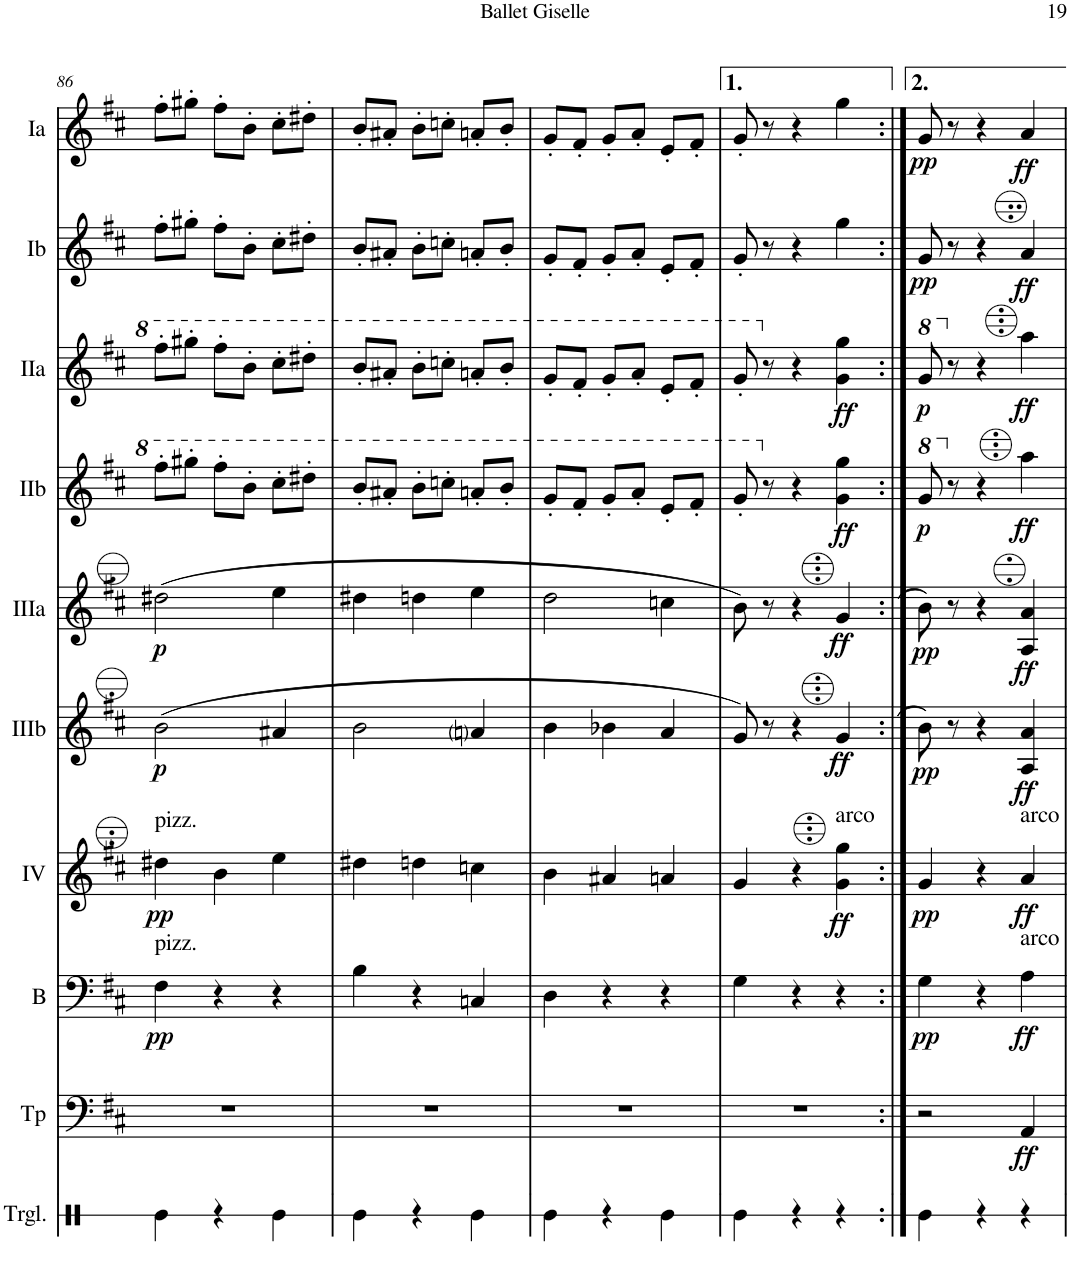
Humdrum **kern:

**kern	**kern	**dynam	**kern	**dynam	**kern	**dynam	**kern	**dynam	**kern	**dynam	**kern	**dynam	**kern	**dynam	**kern	**dynam	**kern	**dynam
*part10	*part9	*part9	*part8	*part8	*part7	*part7	*part6	*part6	*part5	*part5	*part4	*part4	*part3	*part3	*part2	*part2	*part1	*part1
*staff10	*staff9	*staff9	*staff8	*staff8	*staff7	*staff7	*staff6	*staff6	*staff5	*staff5	*staff4	*staff4	*staff3	*staff3	*staff2	*staff2	*staff1	*staff1
*I"Triangle	*I"Timp.	*	*I"Bass	*	*I"Acc. 4	*	*I"Acc. 3b	*	*I"Acc. 3a	*	*I"Acc. 2b	*	*I"Acc. 2a	*	*I"Acc. 1b	*	*I"Acc. 1a	*
*I'Trgl.	*I'Tp	*	*I'B	*	*	*	*	*	*	*	*	*	*	*	*	*	*	*
!!LO:PB:g=z
*clefX	*clefF4	*	*clefF4	*	*clefG2	*	*clefG2	*	*clefG2	*	*clefG2	*	*clefG2	*	*clefG2	*	*clefG2	*
*	*	*	*Trd7c12	*	*Trd7c12	*	*Trd7c12	*	*Trd7c12	*	*	*	*	*	*	*	*	*
*k[]	*k[f#c#]	*	*k[f#c#]	*	*k[f#c#]	*	*k[f#c#]	*	*k[f#c#]	*	*k[f#c#]	*	*k[f#c#]	*	*k[f#c#]	*	*k[f#c#]	*
*M3/4	*M3/4	*	*M3/4	*	*M3/4	*	*M3/4	*	*M3/4	*	*M3/4	*	*M3/4	*	*M3/4	*	*M3/4	*
=86	=86	=86	=86	=86	=86	=86	=86	=86	=86	=86	=86	=86	=86	=86	=86	=86	=86	=86
!	!	!	!	!	!LO:TX:a:t=pizz.	!	!	!	!	!	!	!	!	!	!	!	!	!
!	!	!	!LO:TX:a:t=pizz.	!	!	!	!	!	!	!	!	!	!	!	!	!	!	!
!	!	!	!	!LO:DY:b	!	!LO:DY:b	!	!LO:DY:b	!	!LO:DY:b	!	!	!	!	!	!	!	!
4Re\	2.r	.	4F#\	pp	4dd#X\	pp	(2b\	p	(2dd#X\	p	8fff#'\L	.	8fff#'\L	.	8ff#'\L	.	8ff#'\L	.
.	.	.	.	.	.	.	.	.	.	.	8ggg#X'\J	.	8ggg#X'\J	.	8gg#X'\J	.	8gg#X'\J	.
4r	.	.	4r	.	4b\	.	.	.	.	.	8fff#'\L	.	8fff#'\L	.	8ff#'\L	.	8ff#'\L	.
.	.	.	.	.	.	.	.	.	.	.	8bb'\J	.	8bb'\J	.	8b'\J	.	8b'\J	.
4Re\	.	.	4r	.	4ee\	.	4a#X/	.	4ee\	.	8ccc#'\L	.	8ccc#'\L	.	8cc#'\L	.	8cc#'\L	.
.	.	.	.	.	.	.	.	.	.	.	8ddd#X'\J	.	8ddd#X'\J	.	8dd#X'\J	.	8dd#X'\J	.
=87	=87	=87	=87	=87	=87	=87	=87	=87	=87	=87	=87	=87	=87	=87	=87	=87	=87	=87
4Re\	2.r	.	4B\	.	4dd#X\	.	2b\	.	4dd#X\	.	8bb'/L	.	8bb'/L	.	8b'/L	.	8b'/L	.
.	.	.	.	.	.	.	.	.	.	.	8aa#X'/J	.	8aa#X'/J	.	8a#X'/J	.	8a#X'/J	.
4r	.	.	4r	.	4ddn\	.	.	.	4ddn\	.	8bb'\L	.	8bb'\L	.	8b'\L	.	8b'\L	.
.	.	.	.	.	.	.	.	.	.	.	8cccn'\J	.	8cccn'\J	.	8ccn'\J	.	8ccn'\J	.
4Re\	.	.	4Cn/	.	4ccn\	.	4ani/	.	4ee\	.	8aan'/L	.	8aan'/L	.	8an'/L	.	8an'/L	.
.	.	.	.	.	.	.	.	.	.	.	8bb'/J	.	8bb'/J	.	8b'/J	.	8b'/J	.
=88	=88	=88	=88	=88	=88	=88	=88	=88	=88	=88	=88	=88	=88	=88	=88	=88	=88	=88
4Re\	2.r	.	4D\	.	4b\	.	4b\	.	2dd\	.	8gg'/L	.	8gg'/L	.	8g'/L	.	8g'/L	.
.	.	.	.	.	.	.	.	.	.	.	8ff#'/J	.	8ff#'/J	.	8f#'/J	.	8f#'/J	.
4r	.	.	4r	.	4a#X/	.	4b-X\	.	.	.	8gg'/L	.	8gg'/L	.	8g'/L	.	8g'/L	.
.	.	.	.	.	.	.	.	.	.	.	8aa'/J	.	8aa'/J	.	8a'/J	.	8a'/J	.
4Re\	.	.	4r	.	4an/	.	4a/	.	4ccn\	.	8ee'/L	.	8ee'/L	.	8e'/L	.	8e'/L	.
.	.	.	.	.	.	.	.	.	.	.	8ff#'/J	.	8ff#'/J	.	8f#'/J	.	8f#'/J	.
=89	=89	=89	=89	=89	=89	=89	=89	=89	=89	=89	=89	=89	=89	=89	=89	=89	=89	=89
4Re\	2.r	.	4G\	.	4g/	.	8g/)	.	8b\)	.	8gg'/	.	8gg'/	.	8g'/	.	8g'/	.
.	.	.	.	.	.	.	8r	.	8r	.	8r	.	8r	.	8r	.	8r	.
4r	.	.	4r	.	4r	.	4r	.	4r	.	4r	.	4r	.	4r	.	4r	.
!	!	!	!	!	!LO:TX:a:t=arco	!	!	!	!	!	!	!	!	!	!	!	!	!
!	!	!	!	!	!	!LO:DY:b	!	!LO:DY:b	!	!LO:DY:b	!	!LO:DY:b	!	!LO:DY:b	!	!	!	!
4r	.	.	4r	.	4g\ 4gg\	ff	4g/	ff	4g/	ff	4g\ 4gg\	ff	4g\ 4gg\	ff	4gg\	.	4gg\	.
=90:|!	=90:|!	=90:|!	=90:|!	=90:|!	=90:|!	=90:|!	=90:|!	=90:|!	=90:|!	=90:|!	=90:|!	=90:|!	=90:|!	=90:|!	=90:|!	=90:|!	=90:|!	=90:|!
*	*	*	*	*	*	*	*	*	*	*	*8va	*	*	*	*	*	*	*
*	*	*	*	*	*	*	*	*	*	*	*	*	*8va	*	*	*	*	*
!	!	!	!	!LO:DY:b	!	!LO:DY:b	!	!LO:DY:b	!	!LO:DY:b	!	!LO:DY:b	!	!LO:DY:b	!	!LO:DY:b	!	!LO:DY:b
4Re\	2r	.	4G\	pp	4g/	pp	(8b\	pp	(8b\	pp	8gg/	p	8gg/	p	8g/	pp	8g/	pp
*	*	*	*	*	*	*	*	*	*	*	*X8va	*	*	*	*	*	*	*
*	*	*	*	*	*	*	*	*	*	*	*	*	*X8va	*	*	*	*	*
.	.	.	.	.	.	.	8r)	.	8r)	.	8r	.	8r	.	8r	.	8r	.
4r	.	.	4r	.	4r	.	4r	.	4r	.	4r	.	4r	.	4r	.	4r	.
!	!	!	!	!	!LO:TX:a:t=arco	!	!	!	!	!	!	!	!	!	!	!	!	!
!	!	!	!LO:TX:a:t=arco	!	!	!	!	!	!	!	!	!	!	!	!	!	!	!
!	!	!LO:DY:b	!	!LO:DY:b	!	!LO:DY:b	!	!LO:DY:b	!	!LO:DY:b	!	!LO:DY:b	!	!LO:DY:b	!	!LO:DY:b	!	!LO:DY:b
4r	4AA/	ff	4A\	ff	4a/	ff	4A/ 4a/	ff	4A/ 4a/	ff	4a\	ff	4a\	ff	4a/	ff	4a/	ff
=	=	=	=	=	=	=	=	=	=	=	=	=	=	=	=	=	=	=
*-	*-	*-	*-	*-	*-	*-	*-	*-	*-	*-	*-	*-	*-	*-	*-	*-	*-	*-
